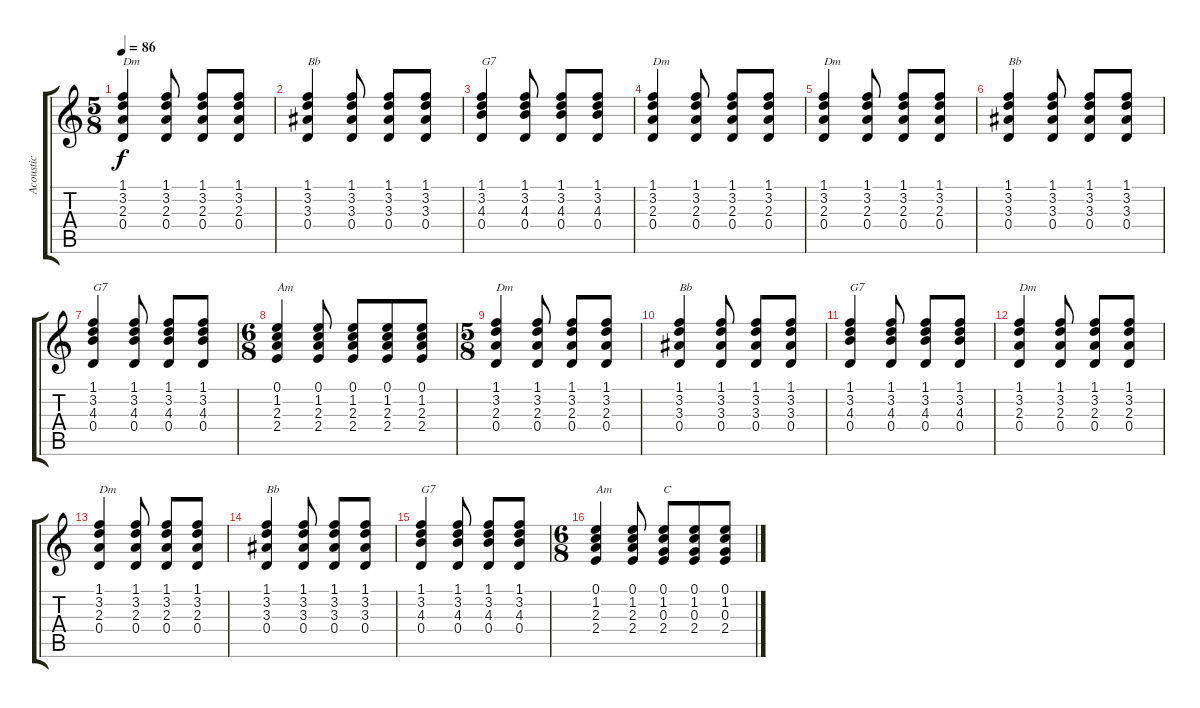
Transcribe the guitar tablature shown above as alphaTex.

\track ("Acoustic" "Acoustic") {instrument acousticguitarsteel}
\staff {score tabs}
\tuning (E4 B3 G3 D3 A2 E2) {hide}
\ts (5 8)
\tempo 86
\clef g2
\ks c
(1.1 3.2 2.3 0.4).4{txt "Dm" dy f} (1.1 3.2 2.3 0.4).8 (1.1 3.2 2.3 0.4).8 (1.1 3.2 2.3 0.4).8 |
(1.1 3.2 3.3 0.4).4{txt "Bb"} (1.1 3.2 3.3 0.4).8 (1.1 3.2 3.3 0.4).8 (1.1 3.2 3.3 0.4).8 |
(1.1 3.2 4.3 0.4).4{txt "G7"} (1.1 3.2 4.3 0.4).8 (1.1 3.2 4.3 0.4).8 (1.1 3.2 4.3 0.4).8 |
(1.1 3.2 2.3 0.4).4{txt "Dm"} (1.1 3.2 2.3 0.4).8 (1.1 3.2 2.3 0.4).8 (1.1 3.2 2.3 0.4).8 |
(1.1 3.2 2.3 0.4).4{txt "Dm"} (1.1 3.2 2.3 0.4).8 (1.1 3.2 2.3 0.4).8 (1.1 3.2 2.3 0.4).8 |
(1.1 3.2 3.3 0.4).4{txt "Bb"} (1.1 3.2 3.3 0.4).8 (1.1 3.2 3.3 0.4).8 (1.1 3.2 3.3 0.4).8 |
(1.1 3.2 4.3 0.4).4{txt "G7"} (1.1 3.2 4.3 0.4).8 (1.1 3.2 4.3 0.4).8 (1.1 3.2 4.3 0.4).8 |
\ts (6 8)
(0.1 1.2 2.3 2.4).4{txt "Am"} (0.1 1.2 2.3 2.4).8 (0.1 1.2 2.3 2.4).8 (0.1 1.2 2.3 2.4).8 (0.1 1.2 2.3 2.4).8 |
\ts (5 8)
(1.1 3.2 2.3 0.4).4{txt "Dm"} (1.1 3.2 2.3 0.4).8 (1.1 3.2 2.3 0.4).8 (1.1 3.2 2.3 0.4).8 |
(1.1 3.2 3.3 0.4).4{txt "Bb"} (1.1 3.2 3.3 0.4).8 (1.1 3.2 3.3 0.4).8 (1.1 3.2 3.3 0.4).8 |
(1.1 3.2 4.3 0.4).4{txt "G7"} (1.1 3.2 4.3 0.4).8 (1.1 3.2 4.3 0.4).8 (1.1 3.2 4.3 0.4).8 |
(1.1 3.2 2.3 0.4).4{txt "Dm"} (1.1 3.2 2.3 0.4).8 (1.1 3.2 2.3 0.4).8 (1.1 3.2 2.3 0.4).8 |
(1.1 3.2 2.3 0.4).4{txt "Dm"} (1.1 3.2 2.3 0.4).8 (1.1 3.2 2.3 0.4).8 (1.1 3.2 2.3 0.4).8 |
(1.1 3.2 3.3 0.4).4{txt "Bb"} (1.1 3.2 3.3 0.4).8 (1.1 3.2 3.3 0.4).8 (1.1 3.2 3.3 0.4).8 |
(1.1 3.2 4.3 0.4).4{txt "G7"} (1.1 3.2 4.3 0.4).8 (1.1 3.2 4.3 0.4).8 (1.1 3.2 4.3 0.4).8 |
\ts (6 8)
(0.1 1.2 2.3 2.4).4{txt "Am"} (0.1 1.2 2.3 2.4).8 (0.1 1.2 0.3 2.4).8{txt "C"} (0.1 1.2 0.3 2.4).8 (0.1 1.2 0.3 2.4).8
